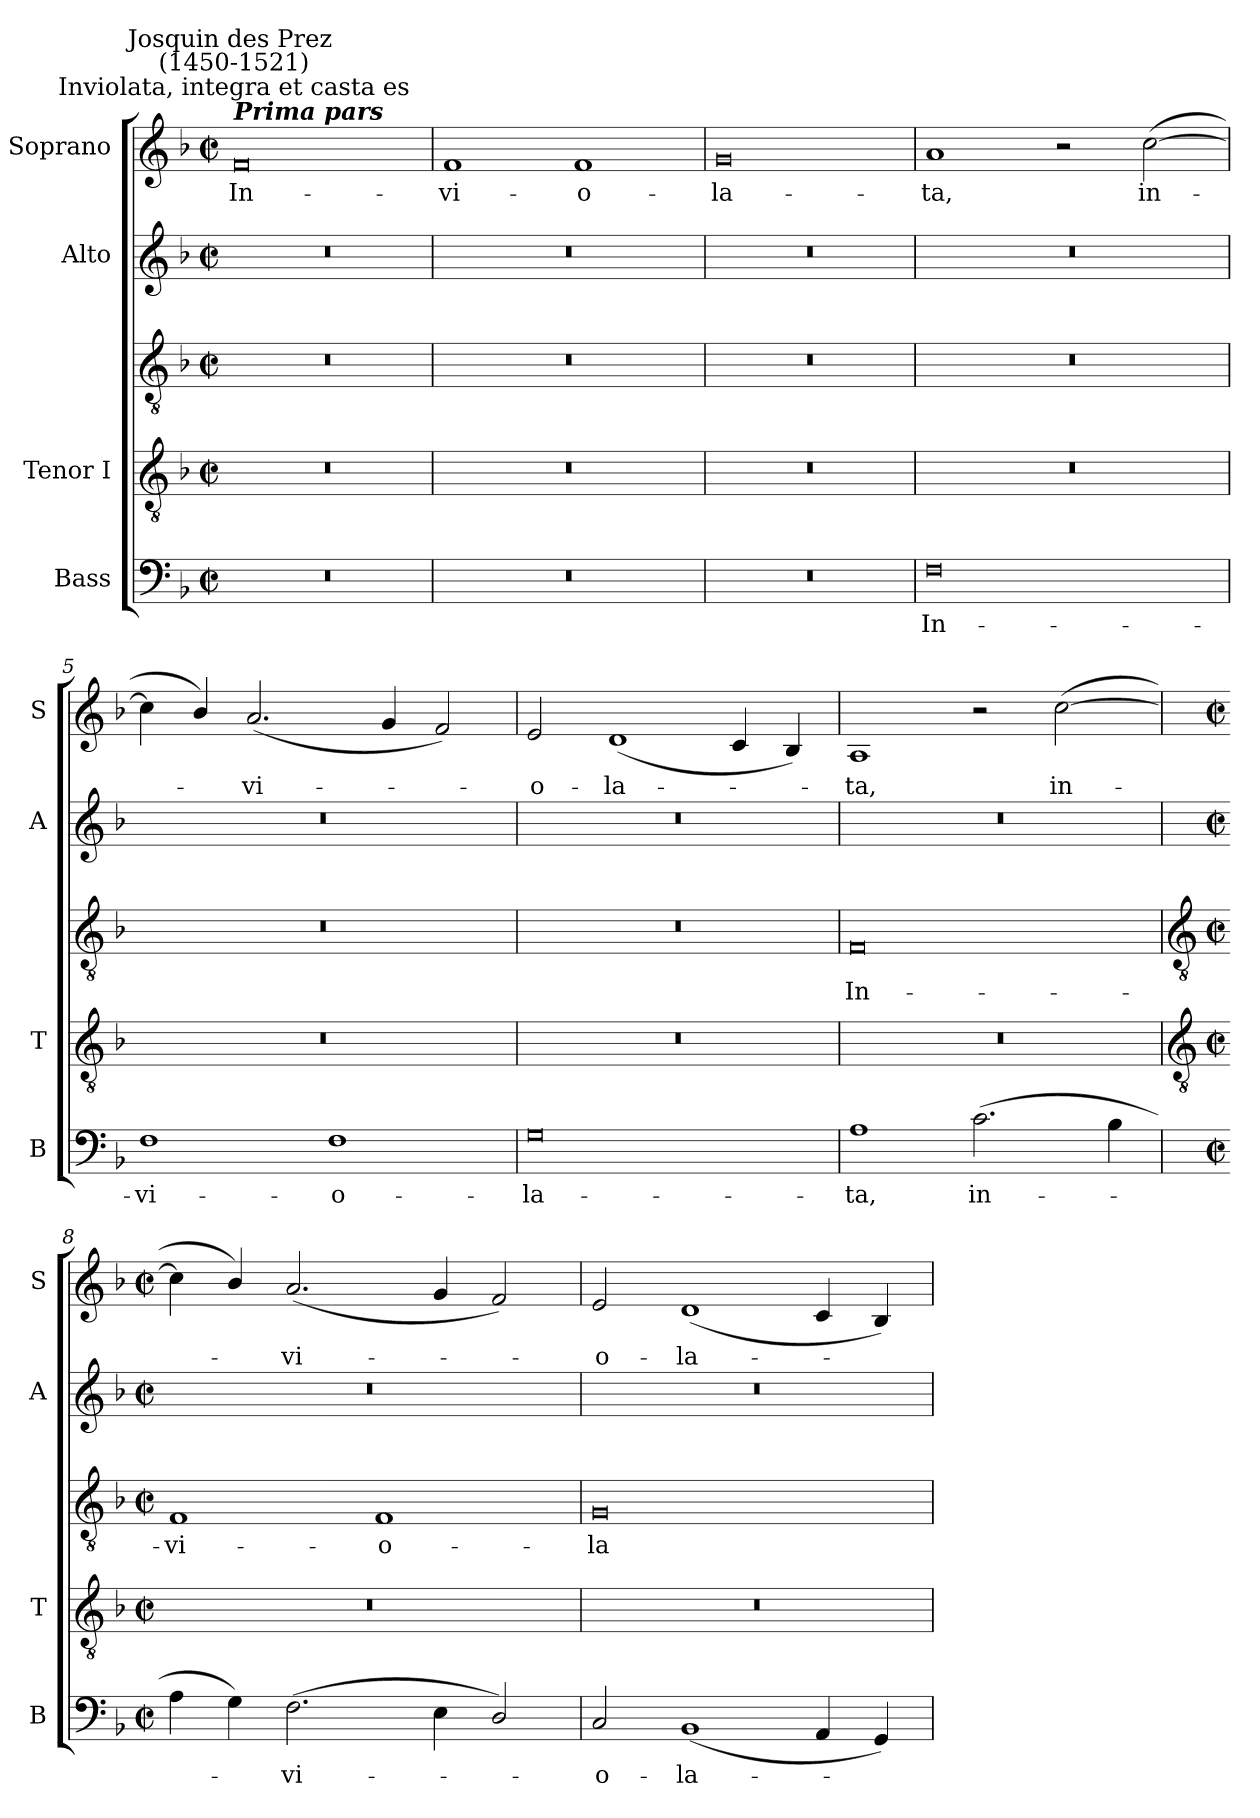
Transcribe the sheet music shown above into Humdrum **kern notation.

**kern	**text	**kern	**kern	**text	**kern	**kern	**text
*part4	*part4	*part3	*part3	*part3	*part2	*part1	*part1
*staff5	*staff5	*staff4	*staff3	*staff3	*staff2	*staff1	*staff1
*I"Bass	*	*I"Tenor I	*	*	*I"Alto	*I"Soprano	*
*I'B	*	*I'T	*	*	*I'A	*I'S	*
*clefF4	*	*clefGv2	*clefGv2	*	*clefG2	*clefG2	*
*k[b-]	*	*k[b-]	*k[b-]	*	*k[b-]	*k[b-]	*
*F:	*	*F:	*F:	*	*F:	*F:	*
*M4/2	*	*M4/2	*M4/2	*	*M4/2	*M4/2	*
*met(c|)	*	*met(c|)	*met(c|)	*	*met(c|)	*met(c|)	*
=1	=1	=1	=1	=1	=1	=1	=1
!	!	!	!	!	!	!LO:TX:a:Bi:t=Prima pars	!
!	!	!	!	!	!	!LO:TX:a:cj:t=Inviolata, integra et casta es	!
!	!	!	!	!	!	!LO:TX:a:cj:t=Josquin des Prez \n(1450-1521)	!
!	!	!	!	!	!	!	!LO:LY:b
0r	.	0r	0r	.	0r	0f	In-
=2	=2	=2	=2	=2	=2	=2	=2
!	!	!	!	!	!	!	!LO:LY:b
0r	.	0r	0r	.	0r	1f	-vi-
!	!	!	!	!	!	!	!LO:LY:b
.	.	.	.	.	.	1f	-o-
=3	=3	=3	=3	=3	=3	=3	=3
!	!	!	!	!	!	!	!LO:LY:b
0r	.	0r	0r	.	0r	0g	-la-
=4	=4	=4	=4	=4	=4	=4	=4
!	!LO:LY:b	!	!	!	!	!	!LO:LY:b
0F	In-	0r	0r	.	0r	1a	-ta,
.	.	.	.	.	.	2r	.
!	!	!	!	!	!	!	!LO:LY:b
.	.	.	.	.	.	(>[2cc	in-
=5	=5	=5	=5	=5	=5	=5	=5
!	!LO:LY:b	!	!	!	!	!	!
1F	-vi-	0r	0r	.	0r	4cc]	.
.	.	.	.	.	.	4b-/)	.
!	!	!	!	!	!	!	!LO:LY:b
.	.	.	.	.	.	(<2.a	vi-
!	!LO:LY:b	!	!	!	!	!	!
1F	-o-	.	.	.	.	.	.
.	.	.	.	.	.	4g	.
.	.	.	.	.	.	2f)	.
=6	=6	=6	=6	=6	=6	=6	=6
!	!LO:LY:b	!	!	!	!	!	!LO:LY:b
0G	-la-	0r	0r	.	0r	2e	o-
!	!	!	!	!	!	!	!LO:LY:b
.	.	.	.	.	.	(<1d	-la-
.	.	.	.	.	.	4c	.
.	.	.	.	.	.	4B-)	.
=7	=7	=7	=7	=7	=7	=7	=7
!	!LO:LY:b	!	!	!LO:LY:b	!	!	!LO:LY:b
1A	-ta,	0r	0F	In-	0r	1A	ta,
!	!LO:LY:b	!	!	!	!	!	!
(>2.c	in-	.	.	.	.	2r	.
!	!	!	!	!	!	!	!LO:LY:b
.	.	.	.	.	.	(>[2cc	in-
4B-	.	.	.	.	.	.	.
!!LO:LB:g=z
=8	=8	=8	=8	=8	=8	=8	=8
*	*	*clefGv2	*clefGv2	*	*	*	*
*M4/2	*	*M4/2	*M4/2	*	*M4/2	*M4/2	*
*met(c|)	*	*met(c|)	*met(c|)	*	*met(c|)	*met(c|)	*
!	!	!	!	!LO:LY:b	!	!	!
4A	.	0r	1F	-vi-	0r	4cc]	.
4G)	.	.	.	.	.	4b-/)	.
!	!LO:LY:b	!	!	!	!	!	!LO:LY:b
(>2.F	vi-	.	.	.	.	(<2.a	vi-
!	!	!	!	!LO:LY:b	!	!	!
.	.	.	1F	-o-	.	.	.
4E	.	.	.	.	.	4g	.
2D/)	.	.	.	.	.	2f)	.
=9	=9	=9	=9	=9	=9	=9	=9
!	!LO:LY:b	!	!	!LO:LY:b	!	!	!LO:LY:b
2C	o-	0r	0G	-la-	0r	2e	o-
!	!LO:LY:b	!	!	!	!	!	!LO:LY:b
(<1BB-	-la-	.	.	.	.	(<1d	-la-
4AA	.	.	.	.	.	4c	.
4GG)	.	.	.	.	.	4B-)	.
=	=	=	=	=	=	=	=
*-	*-	*-	*-	*-	*-	*-	*-
